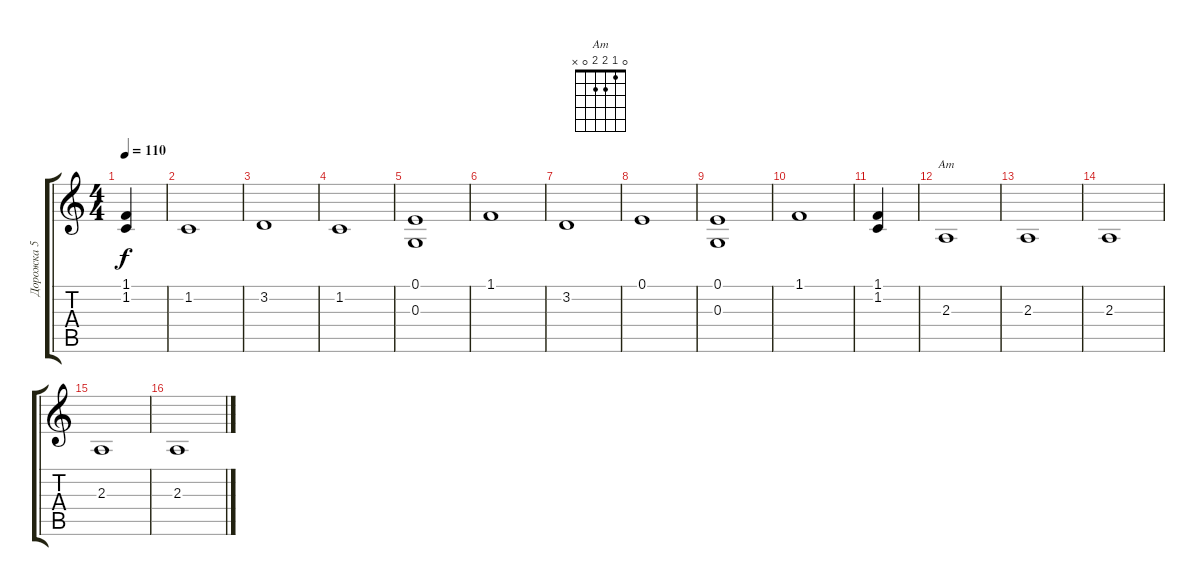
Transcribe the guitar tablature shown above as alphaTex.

\track ("Дорожка 5" "Дорожка 5") {instrument stringensemble2}
\staff {score tabs}
\tuning (E4 B3 G3 D3 A2 E2) {hide}
\chord ("Am" 0 1 2 2 0 x)
\ts (4 4)
\tempo 110
\clef g2
\ks c
(1.1 1.2).4{dy f} |
1.2.1 |
3.2.1 |
1.2.1 |
(0.1 0.3).1 |
1.1.1 |
3.2.1 |
0.1.1 |
(0.1 0.3).1 |
1.1.1 |
(1.1 1.2).4 |
2.3.1{ch "Am"} |
2.3.1 |
2.3.1 |
2.3.1 |
2.3.1
